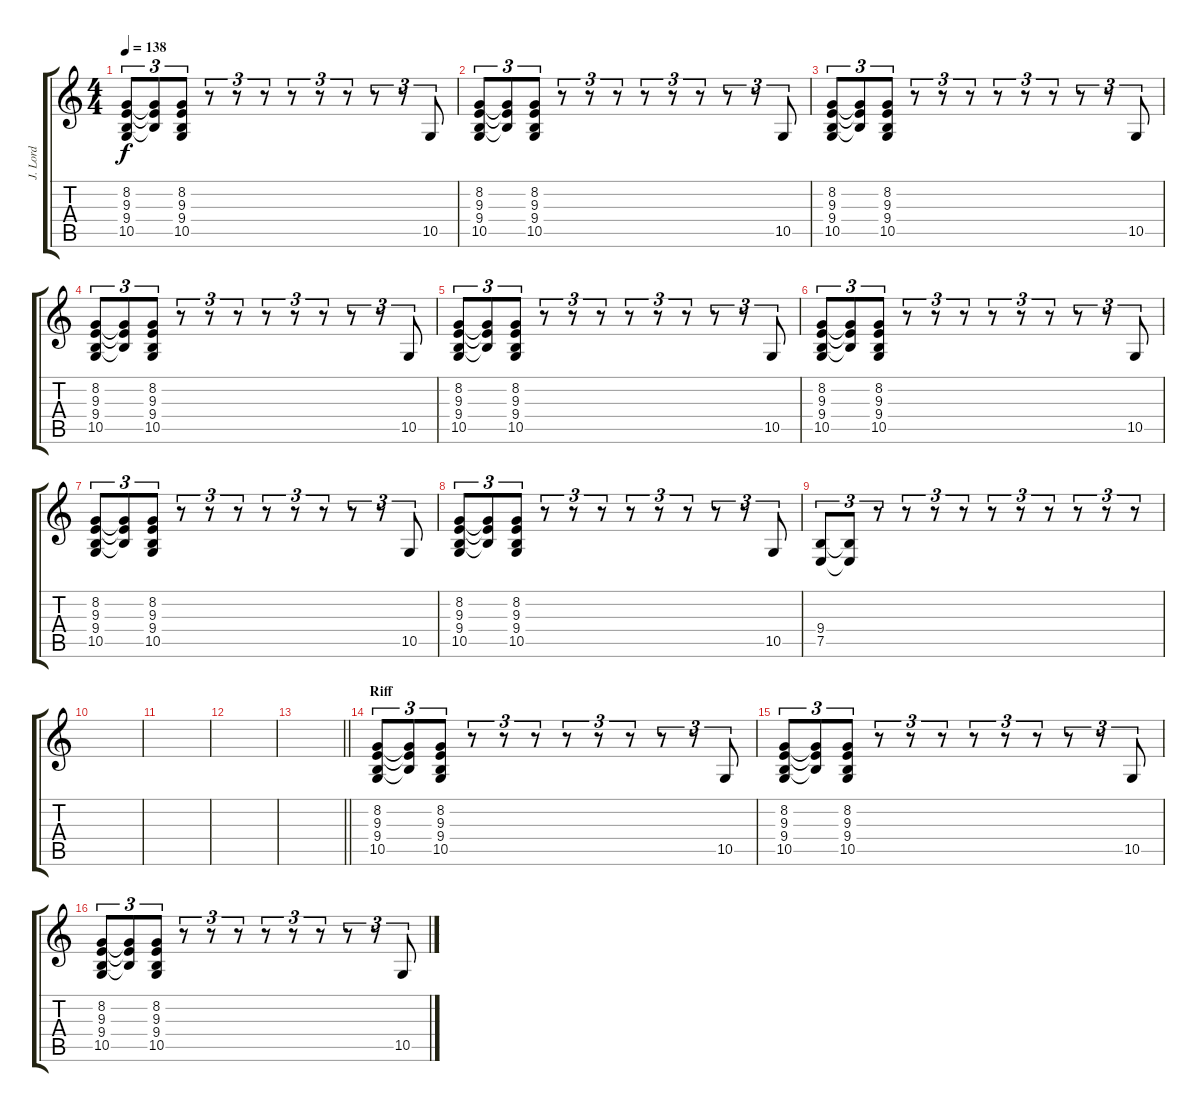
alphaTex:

\track ("J. Lord" "J. Lord") {instrument drawbarorgan}
\staff {score tabs}
\tuning (E4 B3 G3 D3 A2 E2) {hide}
\ts (4 4)
\tempo 138
\clef g2
\ks c
(8.2 9.3 9.4 10.5).8{tu (3 2) dy f} (8.2{t} 9.3{t} 9.4{t}).8{tu (3 2)} (8.2 9.3 9.4 10.5).8{tu (3 2)} r.8{tu (3 2)} r.8{tu (3 2)} r.8{tu (3 2)} r.8{tu (3 2)} r.8{tu (3 2)} r.8{tu (3 2)} r.8{tu (3 2)} r.8{tu (3 2)} 10.5.8{tu (3 2)} |
(8.2 9.3 9.4 10.5).8{tu (3 2)} (8.2{t} 9.3{t} 9.4{t}).8{tu (3 2)} (8.2 9.3 9.4 10.5).8{tu (3 2)} r.8{tu (3 2)} r.8{tu (3 2)} r.8{tu (3 2)} r.8{tu (3 2)} r.8{tu (3 2)} r.8{tu (3 2)} r.8{tu (3 2)} r.8{tu (3 2)} 10.5.8{tu (3 2)} |
(8.2 9.3 9.4 10.5).8{tu (3 2)} (8.2{t} 9.3{t} 9.4{t}).8{tu (3 2)} (8.2 9.3 9.4 10.5).8{tu (3 2)} r.8{tu (3 2)} r.8{tu (3 2)} r.8{tu (3 2)} r.8{tu (3 2)} r.8{tu (3 2)} r.8{tu (3 2)} r.8{tu (3 2)} r.8{tu (3 2)} 10.5.8{tu (3 2)} |
(8.2 9.3 9.4 10.5).8{tu (3 2)} (8.2{t} 9.3{t} 9.4{t}).8{tu (3 2)} (8.2 9.3 9.4 10.5).8{tu (3 2)} r.8{tu (3 2)} r.8{tu (3 2)} r.8{tu (3 2)} r.8{tu (3 2)} r.8{tu (3 2)} r.8{tu (3 2)} r.8{tu (3 2)} r.8{tu (3 2)} 10.5.8{tu (3 2)} |
(8.2 9.3 9.4 10.5).8{tu (3 2)} (8.2{t} 9.3{t} 9.4{t}).8{tu (3 2)} (8.2 9.3 9.4 10.5).8{tu (3 2)} r.8{tu (3 2)} r.8{tu (3 2)} r.8{tu (3 2)} r.8{tu (3 2)} r.8{tu (3 2)} r.8{tu (3 2)} r.8{tu (3 2)} r.8{tu (3 2)} 10.5.8{tu (3 2)} |
(8.2 9.3 9.4 10.5).8{tu (3 2)} (8.2{t} 9.3{t} 9.4{t}).8{tu (3 2)} (8.2 9.3 9.4 10.5).8{tu (3 2)} r.8{tu (3 2)} r.8{tu (3 2)} r.8{tu (3 2)} r.8{tu (3 2)} r.8{tu (3 2)} r.8{tu (3 2)} r.8{tu (3 2)} r.8{tu (3 2)} 10.5.8{tu (3 2)} |
(8.2 9.3 9.4 10.5).8{tu (3 2)} (8.2{t} 9.3{t} 9.4{t}).8{tu (3 2)} (8.2 9.3 9.4 10.5).8{tu (3 2)} r.8{tu (3 2)} r.8{tu (3 2)} r.8{tu (3 2)} r.8{tu (3 2)} r.8{tu (3 2)} r.8{tu (3 2)} r.8{tu (3 2)} r.8{tu (3 2)} 10.5.8{tu (3 2)} |
(8.2 9.3 9.4 10.5).8{tu (3 2)} (8.2{t} 9.3{t} 9.4{t}).8{tu (3 2)} (8.2 9.3 9.4 10.5).8{tu (3 2)} r.8{tu (3 2)} r.8{tu (3 2)} r.8{tu (3 2)} r.8{tu (3 2)} r.8{tu (3 2)} r.8{tu (3 2)} r.8{tu (3 2)} r.8{tu (3 2)} 10.5.8{tu (3 2)} |
(9.4 7.5).8{tu (3 2)} (9.4{t} 7.5{t}).8{tu (3 2)} r.8{tu (3 2)} r.8{tu (3 2)} r.8{tu (3 2)} r.8{tu (3 2)} r.8{tu (3 2)} r.8{tu (3 2)} r.8{tu (3 2)} r.8{tu (3 2)} r.8{tu (3 2)} r.8{tu (3 2)} |
|
|
|
\barLineRight lightlight
|
\section ("" "Riff")
(8.2 9.3 9.4 10.5).8{tu (3 2)} (8.2{t} 9.3{t} 9.4{t}).8{tu (3 2)} (8.2 9.3 9.4 10.5).8{tu (3 2)} r.8{tu (3 2)} r.8{tu (3 2)} r.8{tu (3 2)} r.8{tu (3 2)} r.8{tu (3 2)} r.8{tu (3 2)} r.8{tu (3 2)} r.8{tu (3 2)} 10.5.8{tu (3 2)} |
(8.2 9.3 9.4 10.5).8{tu (3 2)} (8.2{t} 9.3{t} 9.4{t}).8{tu (3 2)} (8.2 9.3 9.4 10.5).8{tu (3 2)} r.8{tu (3 2)} r.8{tu (3 2)} r.8{tu (3 2)} r.8{tu (3 2)} r.8{tu (3 2)} r.8{tu (3 2)} r.8{tu (3 2)} r.8{tu (3 2)} 10.5.8{tu (3 2)} |
(8.2 9.3 9.4 10.5).8{tu (3 2)} (8.2{t} 9.3{t} 9.4{t}).8{tu (3 2)} (8.2 9.3 9.4 10.5).8{tu (3 2)} r.8{tu (3 2)} r.8{tu (3 2)} r.8{tu (3 2)} r.8{tu (3 2)} r.8{tu (3 2)} r.8{tu (3 2)} r.8{tu (3 2)} r.8{tu (3 2)} 10.5.8{tu (3 2)}
